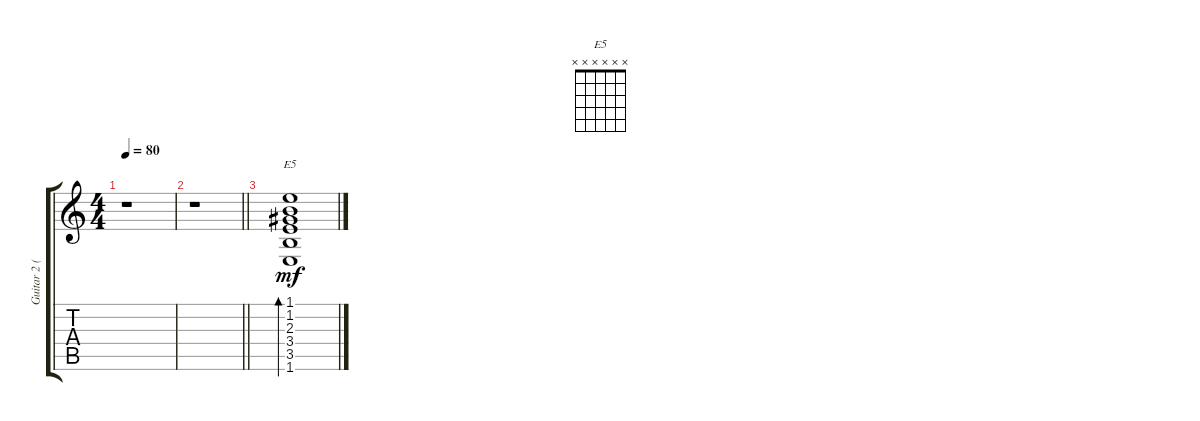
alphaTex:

\track ("Guitar 2 (Izzy)" "Guitar 2 (") {instrument electricguitarjazz}
\staff {score tabs}
\tuning (Eb4 Bb3 Gb3 Db3 Ab2 Eb2) {hide}
\chord ("E5" x x x x x x)
\ts (4 4)
\tempo 80
\clef g2
\ks c
r.1{dy mf} |
\barLineRight lightlight
r.1 |
\section ("" "")
(1.1 1.2 2.3 3.4 3.5 1.6).1{bd 120 ch "E5"}
